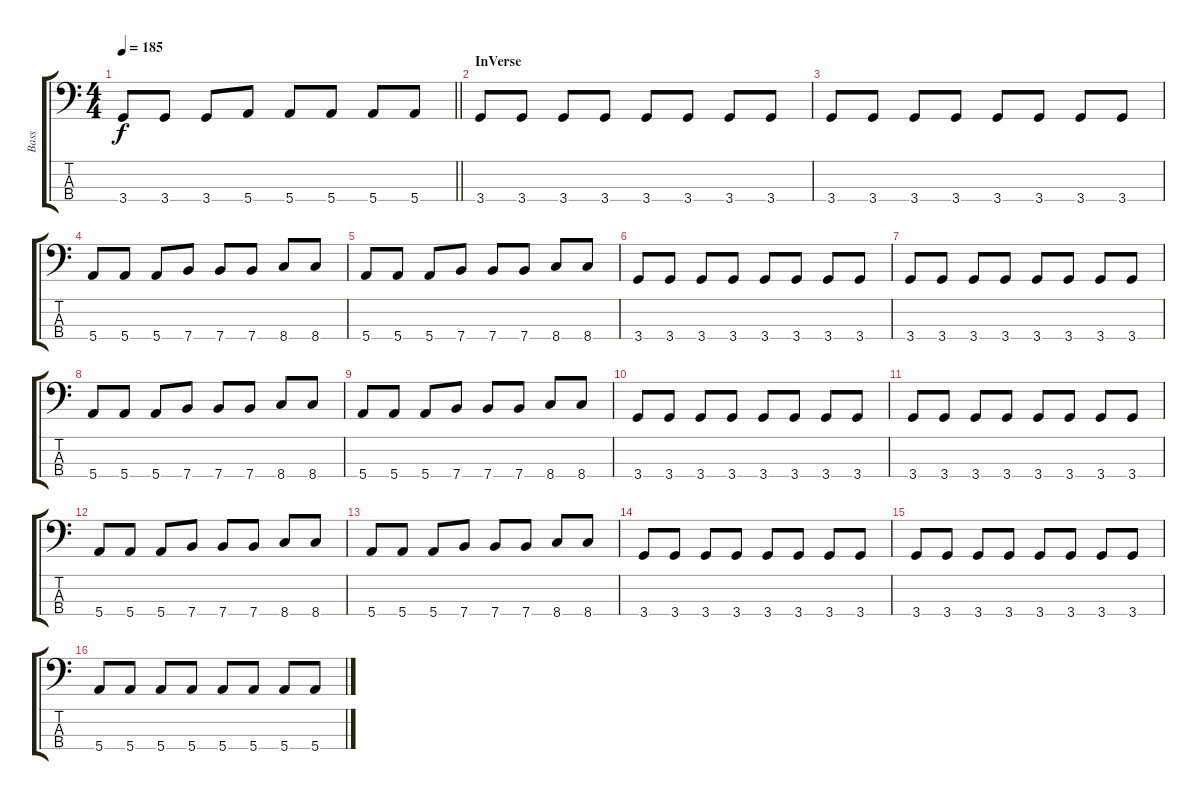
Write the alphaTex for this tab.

\track ("Bass" "Bass") {instrument electricbasspick}
\staff {score tabs}
\tuning (G2 D2 A1 E1) {hide}
\ts (4 4)
\tempo 185
\clef f4
\barLineRight lightlight
\ks c
3.4.8{dy f} 3.4.8 3.4.8 5.4.8 5.4.8 5.4.8 5.4.8 5.4.8 |
\section ("" "InVerse")
3.4.8 3.4.8 3.4.8 3.4.8 3.4.8 3.4.8 3.4.8 3.4.8 |
3.4.8 3.4.8 3.4.8 3.4.8 3.4.8 3.4.8 3.4.8 3.4.8 |
5.4.8 5.4.8 5.4.8 7.4.8 7.4.8 7.4.8 8.4.8 8.4.8 |
5.4.8 5.4.8 5.4.8 7.4.8 7.4.8 7.4.8 8.4.8 8.4.8 |
3.4.8 3.4.8 3.4.8 3.4.8 3.4.8 3.4.8 3.4.8 3.4.8 |
3.4.8 3.4.8 3.4.8 3.4.8 3.4.8 3.4.8 3.4.8 3.4.8 |
5.4.8 5.4.8 5.4.8 7.4.8 7.4.8 7.4.8 8.4.8 8.4.8 |
5.4.8 5.4.8 5.4.8 7.4.8 7.4.8 7.4.8 8.4.8 8.4.8 |
3.4.8 3.4.8 3.4.8 3.4.8 3.4.8 3.4.8 3.4.8 3.4.8 |
3.4.8 3.4.8 3.4.8 3.4.8 3.4.8 3.4.8 3.4.8 3.4.8 |
5.4.8 5.4.8 5.4.8 7.4.8 7.4.8 7.4.8 8.4.8 8.4.8 |
5.4.8 5.4.8 5.4.8 7.4.8 7.4.8 7.4.8 8.4.8 8.4.8 |
3.4.8 3.4.8 3.4.8 3.4.8 3.4.8 3.4.8 3.4.8 3.4.8 |
3.4.8 3.4.8 3.4.8 3.4.8 3.4.8 3.4.8 3.4.8 3.4.8 |
5.4.8 5.4.8 5.4.8 5.4.8 5.4.8 5.4.8 5.4.8 5.4.8
